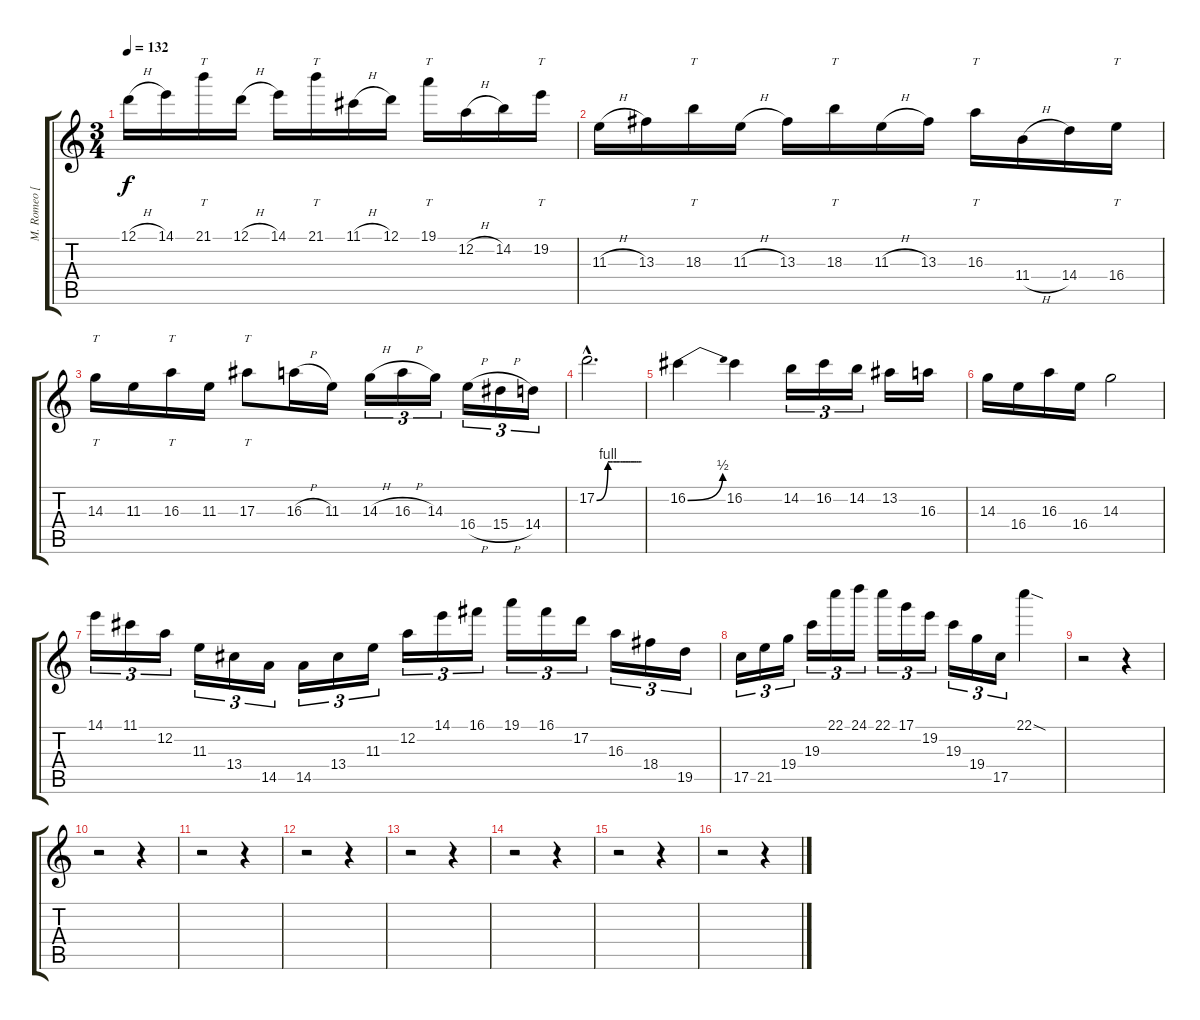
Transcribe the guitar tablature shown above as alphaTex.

\track ("M. Romeo [Solo, Fills, Acoustic]" "M. Romeo [") {instrument distortionguitar}
\staff {score tabs}
\tuning (D4 A3 F3 C3 G2 D2) {hide}
\ts (3 4)
\tempo 132
\clef g2
\ks c
12.1{h}.16{dy f} 14.1.16 21.1.16{tt} 12.1{h}.16 14.1.16 21.1.16{tt} 11.1{h}.16 12.1.16 19.1.16{tt} 12.2{h}.16 14.2.16 19.2.16{tt} |
11.3{h}.16 13.3.16 18.3.16{tt} 11.3{h}.16 13.3.16 18.3.16{tt} 11.3{h}.16 13.3.16 16.3.16{tt} 11.4{h}.16 14.4.16 16.4.16{tt} |
14.3.16{tt} 11.3.16 16.3.16{tt} 11.3.16 17.3.8{tt} 16.3{h}.16 11.3.16 14.3{h}.16{tu (3 2)} 16.3{h}.16{tu (3 2)} 14.3.16{tu (3 2)} 16.4{h}.16{tu (3 2)} 15.4{h}.16{tu (3 2)} 14.4.16{tu (3 2)} |
17.2{be (custom 0 0 15 4 18 4 21 4 23 4 26 4 30 4 32 4 35 4 38 4 42 4 45 4 50 4 53 4 56 4 58 4 60 4) hac}.2{d} |
16.2{be (bend 0 0 60 2)}.4 16.2.4 14.2.16{tu (3 2)} 16.2.16{tu (3 2)} 14.2.16{tu (3 2)} 13.2.16 16.3.16 |
14.3.16 16.4.16 16.3.16 16.4.16 14.3.2 |
14.1.16{tu (3 2)} 11.1.16{tu (3 2)} 12.2.16{tu (3 2)} 11.3.16{tu (3 2)} 13.4.16{tu (3 2)} 14.5.16{tu (3 2)} 14.5.16{tu (3 2)} 13.4.16{tu (3 2)} 11.3.16{tu (3 2)} 12.2.16{tu (3 2)} 14.1.16{tu (3 2)} 16.1.16{tu (3 2)} 19.1.16{tu (3 2)} 16.1.16{tu (3 2)} 17.2.16{tu (3 2)} 16.3.16{tu (3 2)} 18.4.16{tu (3 2)} 19.5.16{tu (3 2)} |
17.5.16{tu (3 2)} 21.5.16{tu (3 2)} 19.4.16{tu (3 2)} 19.3.16{tu (3 2)} 22.1.16{tu (3 2)} 24.1.16{tu (3 2)} 22.1.16{tu (3 2)} 17.1.16{tu (3 2)} 19.2.16{tu (3 2)} 19.3.16{tu (3 2)} 19.4.16{tu (3 2)} 17.5.16{tu (3 2)} 22.1{sod}.4 |
r.2 r.4 |
r.2 r.4 |
r.2 r.4 |
r.2 r.4 |
r.2 r.4 |
r.2 r.4 |
r.2 r.4 |
r.2 r.4
